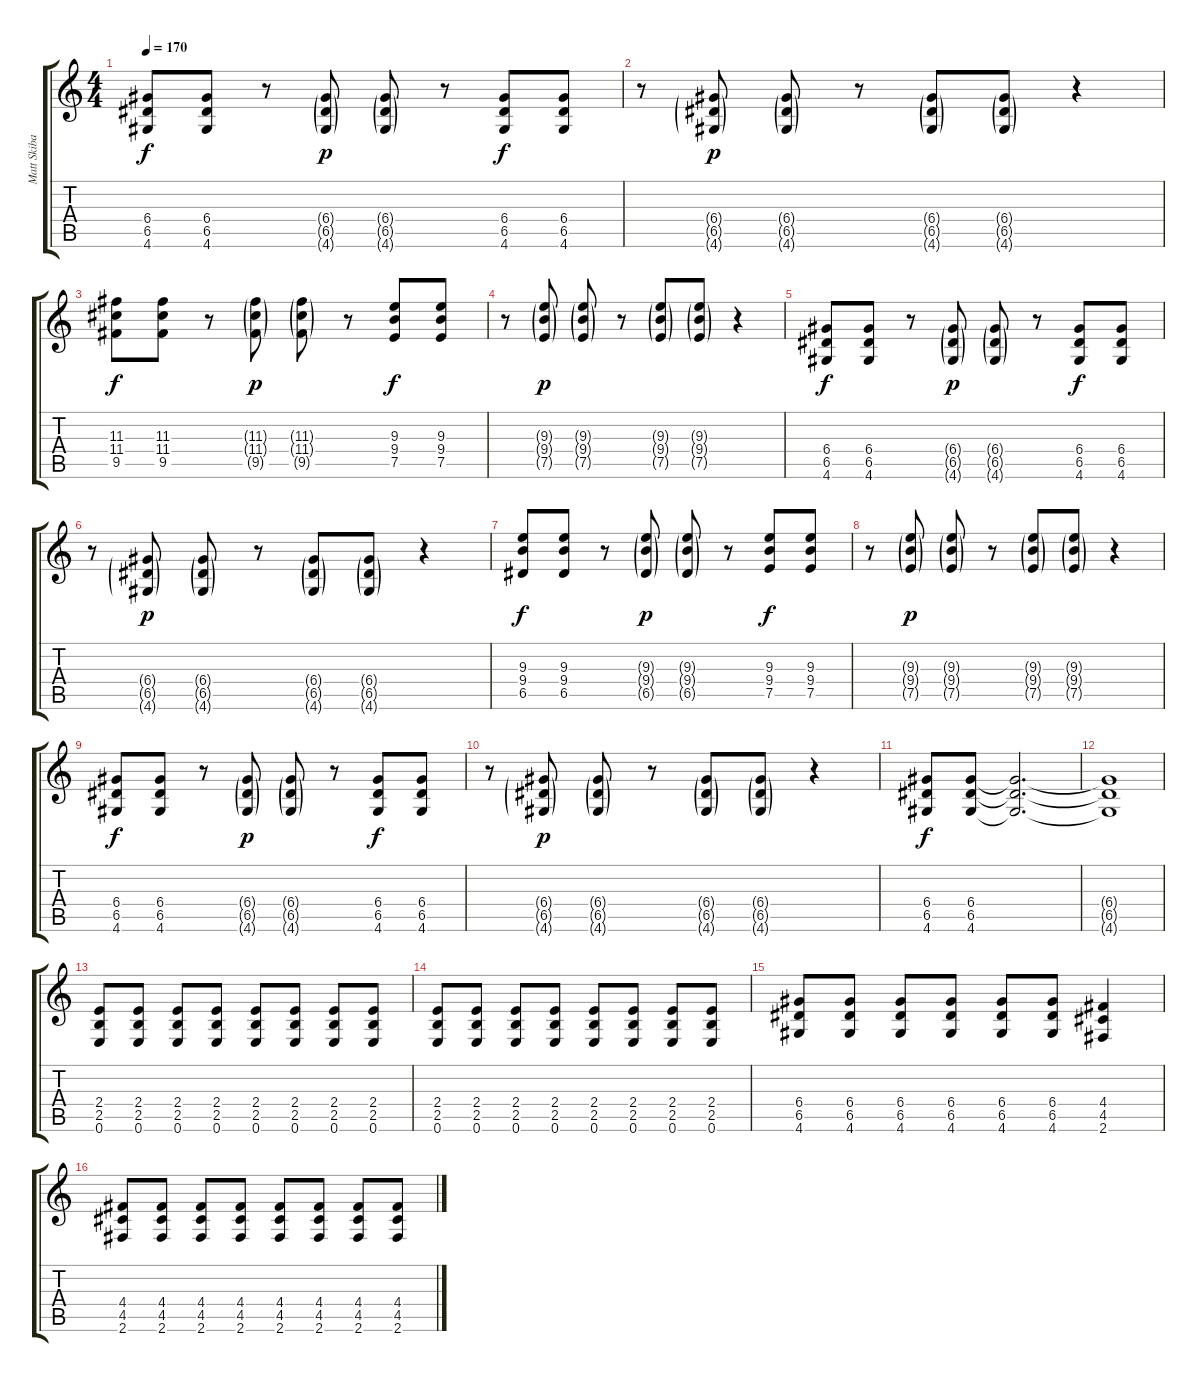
\track ("Matt Skiba" "Matt Skiba") {instrument overdrivenguitar}
\staff {score tabs}
\tuning (E4 B3 G3 D3 A2 E2) {hide}
\ts (4 4)
\tempo 170
\clef g2
\ks c
(6.4 6.5 4.6).8{dy f} (6.4 6.5 4.6).8 r.8 (6.4{g} 6.5{g} 4.6{g}).8{dy p} (6.4{g} 6.5{g} 4.6{g}).8 r.8 (6.4 6.5 4.6).8{dy f} (6.4 6.5 4.6).8 |
r.8 (6.4{g} 6.5{g} 4.6{g}).8{dy p} (6.4{g} 6.5{g} 4.6{g}).8 r.8 (6.4{g} 6.5{g} 4.6{g}).8 (6.4{g} 6.5{g} 4.6{g}).8 r.4 |
(11.3 11.4 9.5).8{dy f} (11.3 11.4 9.5).8 r.8 (11.3{g} 11.4{g} 9.5{g}).8{dy p} (11.3{g} 11.4{g} 9.5{g}).8 r.8 (9.3 9.4 7.5).8{dy f} (9.3 9.4 7.5).8 |
r.8 (9.3{g} 9.4{g} 7.5{g}).8{dy p} (9.3{g} 9.4{g} 7.5{g}).8 r.8 (9.3{g} 9.4{g} 7.5{g}).8 (9.3{g} 9.4{g} 7.5{g}).8 r.4 |
(6.4 6.5 4.6).8{dy f} (6.4 6.5 4.6).8 r.8 (6.4{g} 6.5{g} 4.6{g}).8{dy p} (6.4{g} 6.5{g} 4.6{g}).8 r.8 (6.4 6.5 4.6).8{dy f} (6.4 6.5 4.6).8 |
r.8 (6.4{g} 6.5{g} 4.6{g}).8{dy p} (6.4{g} 6.5{g} 4.6{g}).8 r.8 (6.4{g} 6.5{g} 4.6{g}).8 (6.4{g} 6.5{g} 4.6{g}).8 r.4 |
(9.3 9.4 6.5).8{dy f} (9.3 9.4 6.5).8 r.8 (9.3{g} 9.4{g} 6.5{g}).8{dy p} (9.3{g} 9.4{g} 6.5{g}).8 r.8 (9.3 9.4 7.5).8{dy f} (9.3 9.4 7.5).8 |
r.8 (9.3{g} 9.4{g} 7.5{g}).8{dy p} (9.3{g} 9.4{g} 7.5{g}).8 r.8 (9.3{g} 9.4{g} 7.5{g}).8 (9.3{g} 9.4{g} 7.5{g}).8 r.4 |
(6.4 6.5 4.6).8{dy f} (6.4 6.5 4.6).8 r.8 (6.4{g} 6.5{g} 4.6{g}).8{dy p} (6.4{g} 6.5{g} 4.6{g}).8 r.8 (6.4 6.5 4.6).8{dy f} (6.4 6.5 4.6).8 |
r.8 (6.4{g} 6.5{g} 4.6{g}).8{dy p} (6.4{g} 6.5{g} 4.6{g}).8 r.8 (6.4{g} 6.5{g} 4.6{g}).8 (6.4{g} 6.5{g} 4.6{g}).8 r.4 |
(6.4 6.5 4.6).8{dy f} (6.4 6.5 4.6).8 (6.4{t} 6.5{t} 4.6{t}).2{d} |
(6.4{t} 6.5{t} 4.6{t}).1 |
(2.4 2.5 0.6).8 (2.4 2.5 0.6).8 (2.4 2.5 0.6).8 (2.4 2.5 0.6).8 (2.4 2.5 0.6).8 (2.4 2.5 0.6).8 (2.4 2.5 0.6).8 (2.4 2.5 0.6).8 |
(2.4 2.5 0.6).8 (2.4 2.5 0.6).8 (2.4 2.5 0.6).8 (2.4 2.5 0.6).8 (2.4 2.5 0.6).8 (2.4 2.5 0.6).8 (2.4 2.5 0.6).8 (2.4 2.5 0.6).8 |
(6.4 6.5 4.6).8 (6.4 6.5 4.6).8 (6.4 6.5 4.6).8 (6.4 6.5 4.6).8 (6.4 6.5 4.6).8 (6.4 6.5 4.6).8 (4.4 4.5 2.6).4 |
(4.4 4.5 2.6).8 (4.4 4.5 2.6).8 (4.4 4.5 2.6).8 (4.4 4.5 2.6).8 (4.4 4.5 2.6).8 (4.4 4.5 2.6).8 (4.4 4.5 2.6).8 (4.4 4.5 2.6).8
